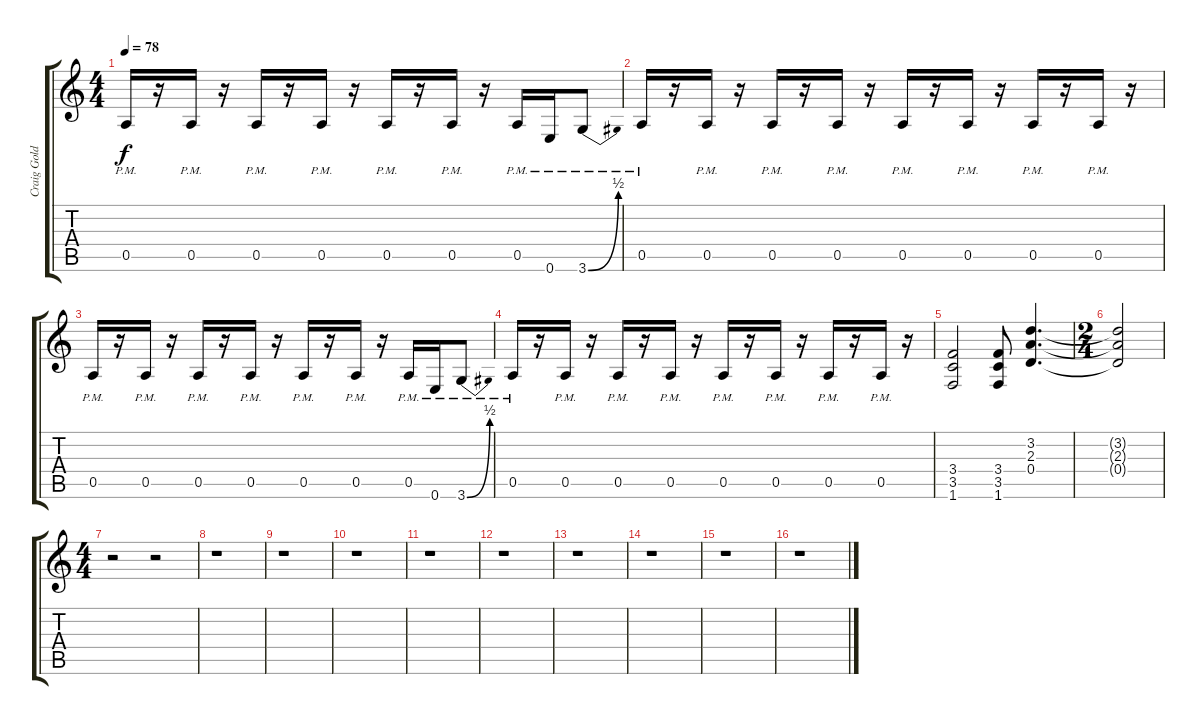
\track ("Craig Goldy II" "Craig Gold") {instrument distortionguitar}
\staff {score tabs}
\tuning (E4 B3 G3 D3 A2 E2) {hide}
\ts (4 4)
\tempo 78
\clef g2
\ks c
0.5{pm}.16{dy f} r.16 0.5{pm}.16 r.16 0.5{pm}.16 r.16 0.5{pm}.16 r.16 0.5{pm}.16 r.16 0.5{pm}.16 r.16 0.5{pm}.16 0.6{pm}.16 3.6{be (bend 0 0 60 2) pm}.8 |
0.5{pm}.16 r.16 0.5{pm}.16 r.16 0.5{pm}.16 r.16 0.5{pm}.16 r.16 0.5{pm}.16 r.16 0.5{pm}.16 r.16 0.5{pm}.16 r.16 0.5{pm}.16 r.16 |
0.5{pm}.16 r.16 0.5{pm}.16 r.16 0.5{pm}.16 r.16 0.5{pm}.16 r.16 0.5{pm}.16 r.16 0.5{pm}.16 r.16 0.5{pm}.16 0.6{pm}.16 3.6{be (bend 0 0 60 2) pm}.8 |
0.5{pm}.16 r.16 0.5{pm}.16 r.16 0.5{pm}.16 r.16 0.5{pm}.16 r.16 0.5{pm}.16 r.16 0.5{pm}.16 r.16 0.5{pm}.16 r.16 0.5{pm}.16 r.16 |
(3.4 3.5 1.6).2 (3.4 3.5 1.6).8 (3.2 2.3 0.4).4{d} |
\ts (2 4)
(3.2{t} 2.3{t} 0.4{t}).2 |
\ts (4 4)
r.2 r.2 |
r.1 |
r.1 |
r.1 |
r.1 |
r.1 |
r.1 |
r.1 |
r.1 |
r.1
